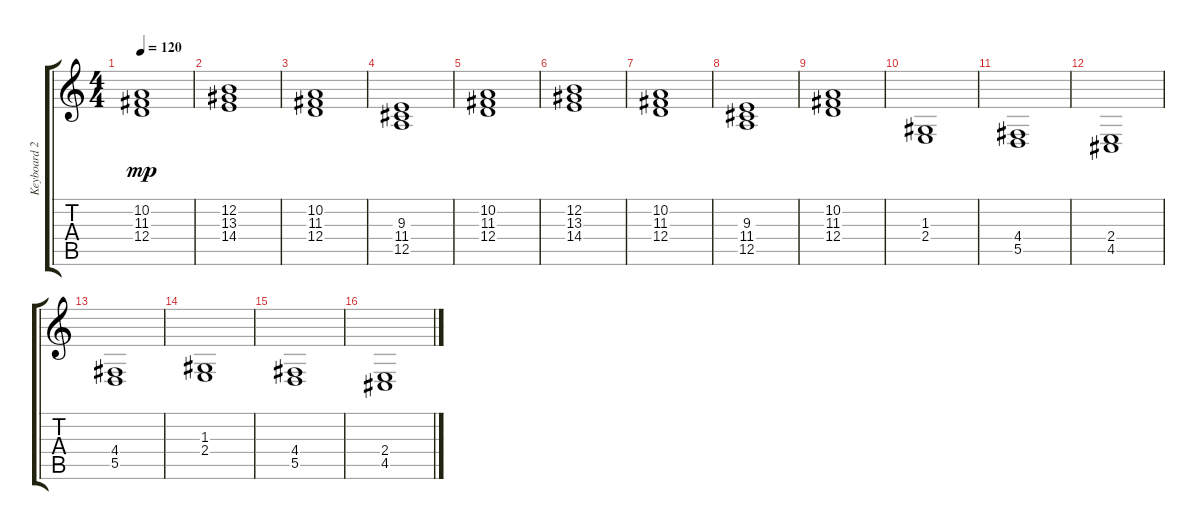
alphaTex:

\track ("Keyboard 2" "Keyboard 2") {instrument stringensemble2}
\staff {score tabs}
\tuning (E4 B3 G3 D3 A2 E2) {hide}
\ts (4 4)
\tempo 120
\clef g2
\ks c
(10.2 11.3 12.4).1{dy mp} |
(12.2 13.3 14.4).1 |
(10.2 11.3 12.4).1 |
(9.3 11.4 12.5).1 |
(10.2 11.3 12.4).1 |
(12.2 13.3 14.4).1 |
(10.2 11.3 12.4).1 |
(9.3 11.4 12.5).1 |
(10.2 11.3 12.4).1 |
(1.3 2.4).1{volume 11 balance 15 instrument stringensemble2} |
(4.4 5.5).1 |
(2.4 4.5).1 |
(4.4 5.5).1 |
(1.3 2.4).1 |
(4.4 5.5).1 |
(2.4 4.5).1
